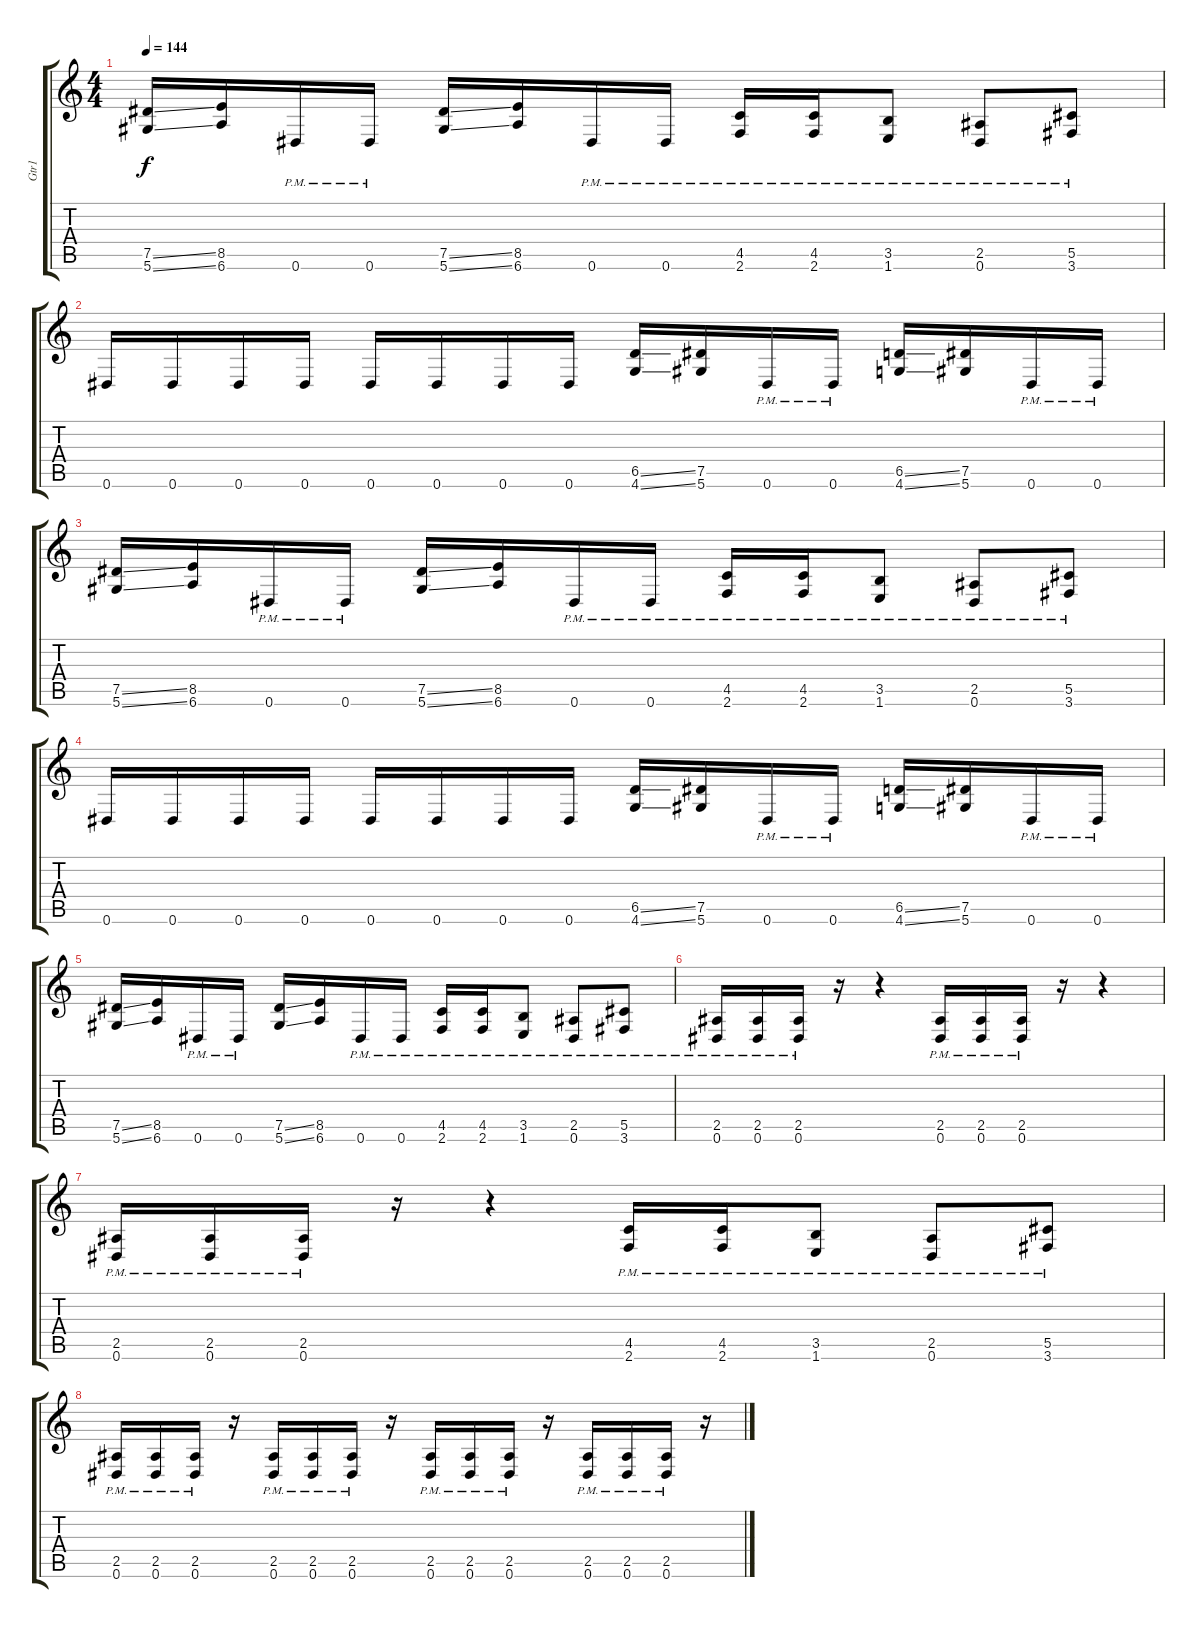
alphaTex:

\track ("Gtr1" "Gtr1") {instrument distortionguitar}
\staff {score tabs}
\tuning (Eb4 Bb3 Gb3 Db3 Ab2 Eb2) {hide}
\ts (4 4)
\tempo 144
\clef g2
\ks c
(7.5{ss} 5.6{ss}).16{dy f} (8.5 6.6).16 0.6{pm}.16 0.6{pm}.16 (7.5{ss} 5.6{ss}).16 (8.5 6.6).16 0.6{pm}.16 0.6{pm}.16 (4.5{pm} 2.6{pm}).16 (4.5{pm} 2.6{pm}).16 (3.5{pm} 1.6{pm}).8 (2.5{pm} 0.6{pm}).8 (5.5{pm} 3.6{pm}).8 |
0.6.16 0.6.16 0.6.16 0.6.16 0.6.16 0.6.16 0.6.16 0.6.16 (6.5{ss} 4.6{ss}).16 (7.5 5.6).16 0.6{pm}.16 0.6{pm}.16 (6.5{ss} 4.6{ss}).16 (7.5 5.6).16 0.6{pm}.16 0.6{pm}.16 |
(7.5{ss} 5.6{ss}).16 (8.5 6.6).16 0.6{pm}.16 0.6{pm}.16 (7.5{ss} 5.6{ss}).16 (8.5 6.6).16 0.6{pm}.16 0.6{pm}.16 (4.5{pm} 2.6{pm}).16 (4.5{pm} 2.6{pm}).16 (3.5{pm} 1.6{pm}).8 (2.5{pm} 0.6{pm}).8 (5.5{pm} 3.6{pm}).8 |
0.6.16 0.6.16 0.6.16 0.6.16 0.6.16 0.6.16 0.6.16 0.6.16 (6.5{ss} 4.6{ss}).16 (7.5 5.6).16 0.6{pm}.16 0.6{pm}.16 (6.5{ss} 4.6{ss}).16 (7.5 5.6).16 0.6{pm}.16 0.6{pm}.16 |
(7.5{ss} 5.6{ss}).16 (8.5 6.6).16 0.6{pm}.16 0.6{pm}.16 (7.5{ss} 5.6{ss}).16 (8.5 6.6).16 0.6{pm}.16 0.6{pm}.16 (4.5{pm} 2.6{pm}).16 (4.5{pm} 2.6{pm}).16 (3.5{pm} 1.6{pm}).8 (2.5{pm} 0.6{pm}).8 (5.5{pm} 3.6{pm}).8 |
(2.5{pm} 0.6{pm}).16 (2.5{pm} 0.6{pm}).16 (2.5{pm} 0.6{pm}).16 r.16 r.4 (2.5{pm} 0.6{pm}).16 (2.5{pm} 0.6{pm}).16 (2.5{pm} 0.6{pm}).16 r.16 r.4 |
(2.5{pm} 0.6{pm}).16 (2.5{pm} 0.6{pm}).16 (2.5{pm} 0.6{pm}).16 r.16 r.4 (4.5{pm} 2.6{pm}).16 (4.5{pm} 2.6{pm}).16 (3.5{pm} 1.6{pm}).8 (2.5{pm} 0.6{pm}).8 (5.5{pm} 3.6{pm}).8 |
(2.5{pm} 0.6{pm}).16 (2.5{pm} 0.6{pm}).16 (2.5{pm} 0.6{pm}).16 r.16 (2.5{pm} 0.6{pm}).16 (2.5{pm} 0.6{pm}).16 (2.5{pm} 0.6{pm}).16 r.16 (2.5{pm} 0.6{pm}).16 (2.5{pm} 0.6{pm}).16 (2.5{pm} 0.6{pm}).16 r.16 (2.5{pm} 0.6{pm}).16 (2.5{pm} 0.6{pm}).16 (2.5{pm} 0.6{pm}).16 r.16
